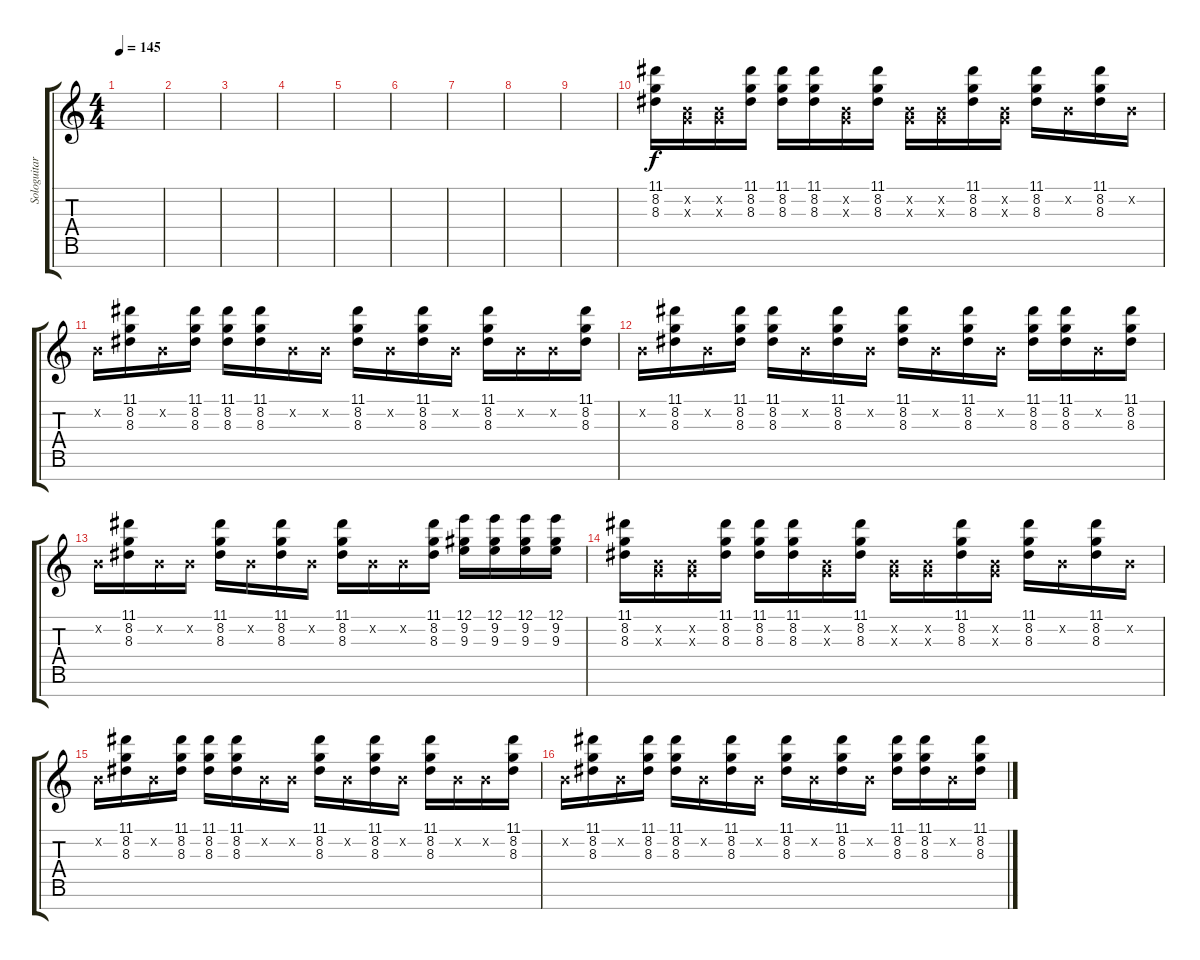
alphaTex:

\track ("Sologuitar" "Sologuitar") {instrument distortionguitar}
\staff {score tabs}
\tuning (E4 B3 G3 D3 A2 E2 B1) {hide}
\ts (4 4)
\tempo 145
\clef g2
\ks c
|
|
|
|
|
|
|
|
|
(11.1 8.2 8.3).16 (0.2{x} 0.3{x}).16 (0.2{x} 0.3{x}).16 (11.1 8.2 8.3).16 (11.1 8.2 8.3).16 (11.1 8.2 8.3).16 (0.2{x} 0.3{x}).16 (11.1 8.2 8.3).16 (0.2{x} 0.3{x}).16 (0.2{x} 0.3{x}).16 (11.1 8.2 8.3).16 (0.2{x} 0.3{x}).16 (11.1 8.2 8.3).16 0.2{x}.16 (11.1 8.2 8.3).16 0.2{x}.16 |
0.2{x}.16 (11.1 8.2 8.3).16 0.2{x}.16 (11.1 8.2 8.3).16 (11.1 8.2 8.3).16 (11.1 8.2 8.3).16 0.2{x}.16 0.2{x}.16 (11.1 8.2 8.3).16 0.2{x}.16 (11.1 8.2 8.3).16 0.2{x}.16 (11.1 8.2 8.3).16 0.2{x}.16 0.2{x}.16 (11.1 8.2 8.3).16 |
0.2{x}.16 (11.1 8.2 8.3).16 0.2{x}.16 (11.1 8.2 8.3).16 (11.1 8.2 8.3).16 0.2{x}.16 (11.1 8.2 8.3).16 0.2{x}.16 (11.1 8.2 8.3).16 0.2{x}.16 (11.1 8.2 8.3).16 0.2{x}.16 (11.1 8.2 8.3).16 (11.1 8.2 8.3).16 0.2{x}.16 (11.1 8.2 8.3).16 |
0.2{x}.16 (11.1 8.2 8.3).16 0.2{x}.16 0.2{x}.16 (11.1 8.2 8.3).16 0.2{x}.16 (11.1 8.2 8.3).16 0.2{x}.16 (11.1 8.2 8.3).16 0.2{x}.16 0.2{x}.16 (11.1 8.2 8.3).16 (12.1 9.2 9.3).16 (12.1 9.2 9.3).16 (12.1 9.2 9.3).16 (12.1 9.2 9.3).16 |
(11.1 8.2 8.3).16 (0.2{x} 0.3{x}).16 (0.2{x} 0.3{x}).16 (11.1 8.2 8.3).16 (11.1 8.2 8.3).16 (11.1 8.2 8.3).16 (0.2{x} 0.3{x}).16 (11.1 8.2 8.3).16 (0.2{x} 0.3{x}).16 (0.2{x} 0.3{x}).16 (11.1 8.2 8.3).16 (0.2{x} 0.3{x}).16 (11.1 8.2 8.3).16 0.2{x}.16 (11.1 8.2 8.3).16 0.2{x}.16 |
0.2{x}.16 (11.1 8.2 8.3).16 0.2{x}.16 (11.1 8.2 8.3).16 (11.1 8.2 8.3).16 (11.1 8.2 8.3).16 0.2{x}.16 0.2{x}.16 (11.1 8.2 8.3).16 0.2{x}.16 (11.1 8.2 8.3).16 0.2{x}.16 (11.1 8.2 8.3).16 0.2{x}.16 0.2{x}.16 (11.1 8.2 8.3).16 |
0.2{x}.16 (11.1 8.2 8.3).16 0.2{x}.16 (11.1 8.2 8.3).16 (11.1 8.2 8.3).16 0.2{x}.16 (11.1 8.2 8.3).16 0.2{x}.16 (11.1 8.2 8.3).16 0.2{x}.16 (11.1 8.2 8.3).16 0.2{x}.16 (11.1 8.2 8.3).16 (11.1 8.2 8.3).16 0.2{x}.16 (11.1 8.2 8.3).16
